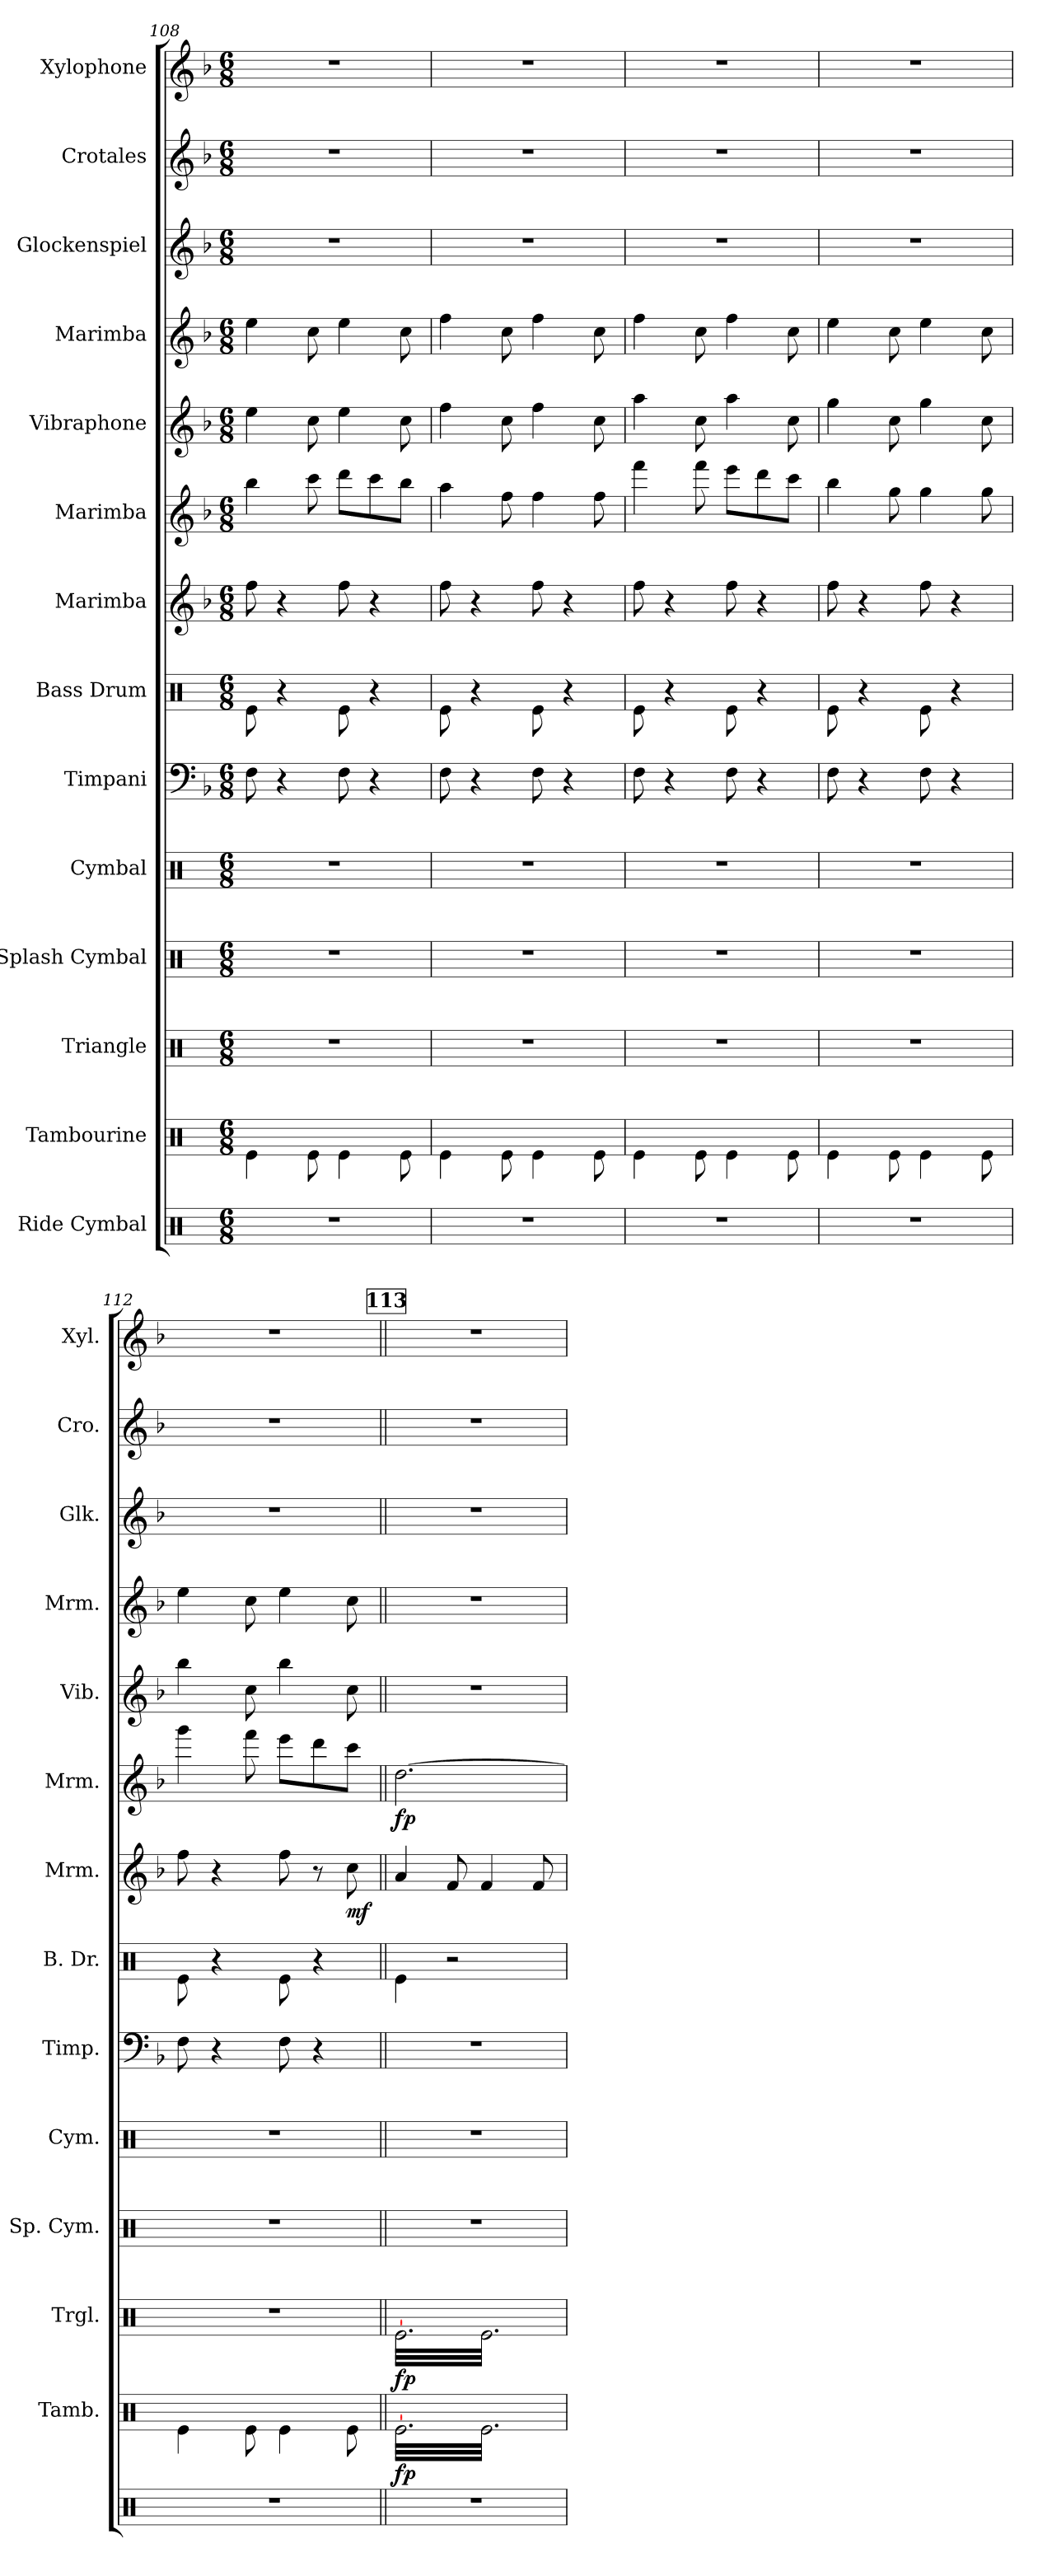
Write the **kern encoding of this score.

**kern	**kern	**dynam	**kern	**dynam	**kern	**kern	**kern	**kern	**kern	**dynam	**kern	**dynam	**kern	**kern	**kern	**kern	**kern
*part14	*part13	*part13	*part12	*part12	*part11	*part10	*part9	*part8	*part7	*part7	*part6	*part6	*part5	*part4	*part3	*part2	*part1
*staff14	*staff13	*staff13	*staff12	*staff12	*staff11	*staff10	*staff9	*staff8	*staff7	*staff7	*staff6	*staff6	*staff5	*staff4	*staff3	*staff2	*staff1
*I"Ride Cymbal	*I"Tambourine	*	*I"Triangle	*	*I"Splash Cymbal	*I"Cymbal	*I"Timpani	*I"Bass Drum	*I"Marimba	*	*I"Marimba	*	*I"Vibraphone	*I"Marimba	*I"Glockenspiel	*I"Crotales	*I"Xylophone
*	*I'Tamb.	*	*I'Trgl.	*	*I'Sp. Cym.	*I'Cym.	*I'Timp.	*I'B. Dr.	*I'Mrm.	*	*I'Mrm.	*	*I'Vib.	*I'Mrm.	*I'Glk.	*I'Cro.	*I'Xyl.
!!LO:PB:g=z
*clefX	*clefX	*	*clefX	*	*clefX	*clefX	*clefF4	*clefX	*clefG2	*	*clefG2	*	*clefG2	*clefG2	*clefG2	*clefG2	*clefG2
*	*	*	*	*	*	*	*	*	*	*	*	*	*	*	*ITrd-14c-24	*ITrd-14c-24	*ITrd-7c-12
*k[]	*k[]	*	*k[]	*	*k[]	*k[]	*k[b-]	*k[]	*k[b-]	*	*k[b-]	*	*k[b-]	*k[b-]	*k[b-]	*k[b-]	*k[b-]
*M6/8	*M6/8	*	*M6/8	*	*M6/8	*M6/8	*M6/8	*M6/8	*M6/8	*	*M6/8	*	*M6/8	*M6/8	*M6/8	*M6/8	*M6/8
=108	=108	=108	=108	=108	=108	=108	=108	=108	=108	=108	=108	=108	=108	=108	=108	=108	=108
2.r	4Re\	.	2.r	.	2.r	2.r	8F\	8Re\	8ff\	.	4bb-\	.	4ee\	4ee\	2.r	2.r	2.r
.	.	.	.	.	.	.	4r	4r	4r	.	.	.	.	.	.	.	.
.	8Re\	.	.	.	.	.	.	.	.	.	8ccc\	.	8cc\	8cc\	.	.	.
.	4Re\	.	.	.	.	.	8F\	8Re\	8ff\	.	8ddd\L	.	4ee\	4ee\	.	.	.
.	.	.	.	.	.	.	4r	4r	4r	.	8ccc\	.	.	.	.	.	.
.	8Re\	.	.	.	.	.	.	.	.	.	8bb-\J	.	8cc\	8cc\	.	.	.
=109	=109	=109	=109	=109	=109	=109	=109	=109	=109	=109	=109	=109	=109	=109	=109	=109	=109
2.r	4Re\	.	2.r	.	2.r	2.r	8F\	8Re\	8ff\	.	4aa\	.	4ff\	4ff\	2.r	2.r	2.r
.	.	.	.	.	.	.	4r	4r	4r	.	.	.	.	.	.	.	.
.	8Re\	.	.	.	.	.	.	.	.	.	8ff\	.	8cc\	8cc\	.	.	.
.	4Re\	.	.	.	.	.	8F\	8Re\	8ff\	.	4ff\	.	4ff\	4ff\	.	.	.
.	.	.	.	.	.	.	4r	4r	4r	.	.	.	.	.	.	.	.
.	8Re\	.	.	.	.	.	.	.	.	.	8ff\	.	8cc\	8cc\	.	.	.
=110	=110	=110	=110	=110	=110	=110	=110	=110	=110	=110	=110	=110	=110	=110	=110	=110	=110
2.r	4Re\	.	2.r	.	2.r	2.r	8F\	8Re\	8ff\	.	4fff\	.	4aa\	4ff\	2.r	2.r	2.r
.	.	.	.	.	.	.	4r	4r	4r	.	.	.	.	.	.	.	.
.	8Re\	.	.	.	.	.	.	.	.	.	8fff\	.	8cc\	8cc\	.	.	.
.	4Re\	.	.	.	.	.	8F\	8Re\	8ff\	.	8eee\L	.	4aa\	4ff\	.	.	.
.	.	.	.	.	.	.	4r	4r	4r	.	8ddd\	.	.	.	.	.	.
.	8Re\	.	.	.	.	.	.	.	.	.	8ccc\J	.	8cc\	8cc\	.	.	.
=111	=111	=111	=111	=111	=111	=111	=111	=111	=111	=111	=111	=111	=111	=111	=111	=111	=111
2.r	4Re\	.	2.r	.	2.r	2.r	8F\	8Re\	8ff\	.	4bb-\	.	4gg\	4ee\	2.r	2.r	2.r
.	.	.	.	.	.	.	4r	4r	4r	.	.	.	.	.	.	.	.
.	8Re\	.	.	.	.	.	.	.	.	.	8gg\	.	8cc\	8cc\	.	.	.
.	4Re\	.	.	.	.	.	8F\	8Re\	8ff\	.	4gg\	.	4gg\	4ee\	.	.	.
.	.	.	.	.	.	.	4r	4r	4r	.	.	.	.	.	.	.	.
.	8Re\	.	.	.	.	.	.	.	.	.	8gg\	.	8cc\	8cc\	.	.	.
=112	=112	=112	=112	=112	=112	=112	=112	=112	=112	=112	=112	=112	=112	=112	=112	=112	=112
2.r	4Re\	.	2.r	.	2.r	2.r	8F\	8Re\	8ff\	.	4ggg\	.	4bb-\	4ee\	2.r	2.r	2.r
.	.	.	.	.	.	.	4r	4r	4r	.	.	.	.	.	.	.	.
.	8Re\	.	.	.	.	.	.	.	.	.	8fff\	.	8cc\	8cc\	.	.	.
.	4Re\	.	.	.	.	.	8F\	8Re\	8ff\	.	8eee\L	.	4bb-\	4ee\	.	.	.
.	.	.	.	.	.	.	4r	4r	8r	.	8ddd\	.	.	.	.	.	.
!	!	!	!	!	!	!	!	!	!	!LO:DY:b	!	!	!	!	!	!	!
.	8Re\	.	.	.	.	.	.	.	8cc\	mf	8ccc\J	.	8cc\	8cc\	.	.	.
!!LO:REH:place=s1:a:B:fs=14:t=113
=113||	=113||	=113||	=113||	=113||	=113||	=113||	=113||	=113||	=113||	=113||	=113||	=113||	=113||	=113||	=113||	=113||	=113||
!	!	!LO:DY:b	!	!LO:DY:b	!	!	!	!	!	!	!	!LO:DY:b	!	!	!	!	!
*	*tremolo	*	*	*	*	*	*	*	*	*	*	*	*	*	*	*	*
*	*	*	*tremolo	*	*	*	*	*	*	*	*	*	*	*	*	*	*
2.r	[32Re\LLL	fp	[32Re\LLL	fp	2.r	2.r	2.r	4Re\	4a/	.	[2.dd\	fp	2.r	2.r	2.r	2.r	2.r
.	32Re\	.	32Re\	.	.	.	.	.	.	.	.	.	.	.	.	.	.
.	32Re\	.	32Re\	.	.	.	.	.	.	.	.	.	.	.	.	.	.
.	32Re\	.	32Re\	.	.	.	.	.	.	.	.	.	.	.	.	.	.
.	32Re\	.	32Re\	.	.	.	.	.	.	.	.	.	.	.	.	.	.
.	32Re\	.	32Re\	.	.	.	.	.	.	.	.	.	.	.	.	.	.
.	32Re\	.	32Re\	.	.	.	.	.	.	.	.	.	.	.	.	.	.
.	32Re\	.	32Re\	.	.	.	.	.	.	.	.	.	.	.	.	.	.
.	32Re\	.	32Re\	.	.	.	.	2r	8f/	.	.	.	.	.	.	.	.
.	32Re\	.	32Re\	.	.	.	.	.	.	.	.	.	.	.	.	.	.
.	32Re\	.	32Re\	.	.	.	.	.	.	.	.	.	.	.	.	.	.
.	32Re\	.	32Re\	.	.	.	.	.	.	.	.	.	.	.	.	.	.
.	32Re\	.	32Re\	.	.	.	.	.	4f/	.	.	.	.	.	.	.	.
.	32Re\	.	32Re\	.	.	.	.	.	.	.	.	.	.	.	.	.	.
.	32Re\	.	32Re\	.	.	.	.	.	.	.	.	.	.	.	.	.	.
.	32Re\	.	32Re\	.	.	.	.	.	.	.	.	.	.	.	.	.	.
.	32Re\	.	32Re\	.	.	.	.	.	.	.	.	.	.	.	.	.	.
.	32Re\	.	32Re\	.	.	.	.	.	.	.	.	.	.	.	.	.	.
.	32Re\	.	32Re\	.	.	.	.	.	.	.	.	.	.	.	.	.	.
.	32Re\	.	32Re\	.	.	.	.	.	.	.	.	.	.	.	.	.	.
.	32Re\	.	32Re\	.	.	.	.	.	8f/	.	.	.	.	.	.	.	.
.	32Re\	.	32Re\	.	.	.	.	.	.	.	.	.	.	.	.	.	.
.	32Re\	.	32Re\	.	.	.	.	.	.	.	.	.	.	.	.	.	.
.	32Re\JJJ	.	32Re\JJJ	.	.	.	.	.	.	.	.	.	.	.	.	.	.
*	*	*	*Xtremolo	*	*	*	*	*	*	*	*	*	*	*	*	*	*
*	*Xtremolo	*	*	*	*	*	*	*	*	*	*	*	*	*	*	*	*
=	=	=	=	=	=	=	=	=	=	=	=	=	=	=	=	=	=
*-	*-	*-	*-	*-	*-	*-	*-	*-	*-	*-	*-	*-	*-	*-	*-	*-	*-
